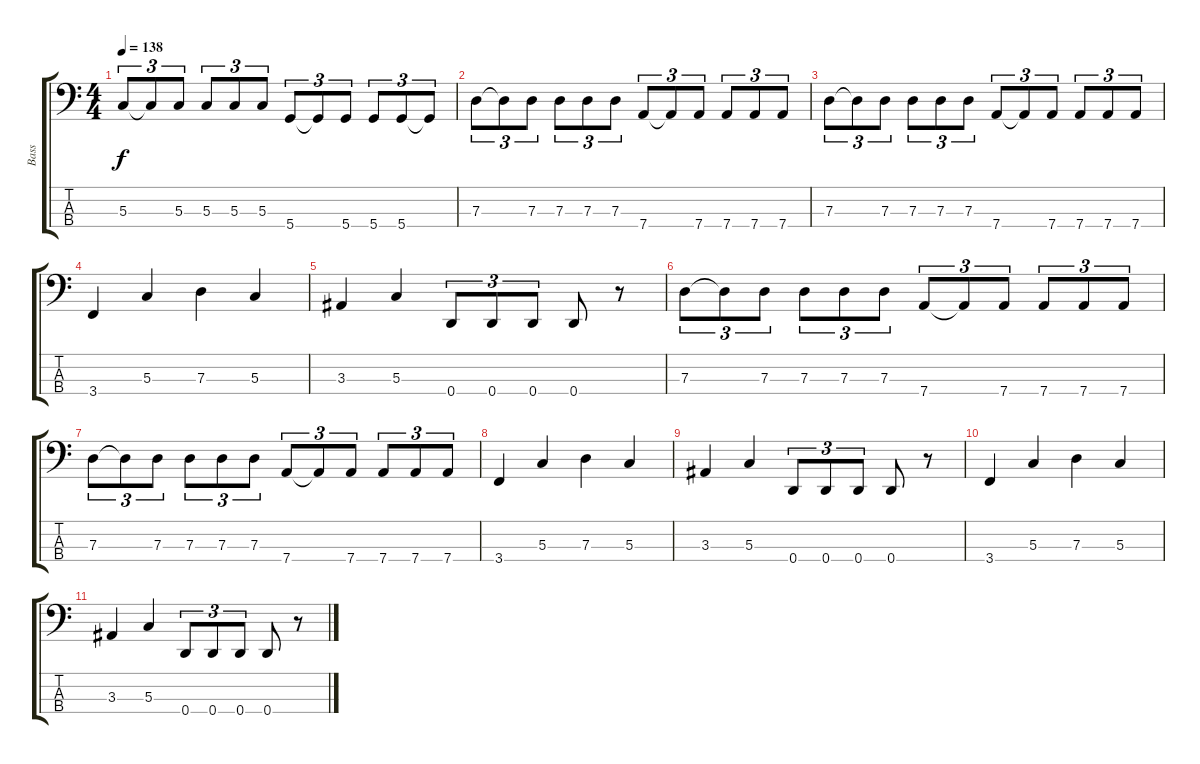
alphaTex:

\track ("Bass" "Bass") {instrument electricbassfinger}
\staff {score tabs}
\tuning (F2 C2 G1 D1) {hide}
\ts (4 4)
\tempo 138
\clef f4
\ks c
5.3.8{tu (3 2) dy f} 5.3{t}.8{tu (3 2)} 5.3.8{tu (3 2)} 5.3.8{tu (3 2)} 5.3.8{tu (3 2)} 5.3.8{tu (3 2)} 5.4.8{tu (3 2)} 5.4{t}.8{tu (3 2)} 5.4.8{tu (3 2)} 5.4.8{tu (3 2)} 5.4.8{tu (3 2)} 5.4{t}.8{tu (3 2)} |
7.3.8{tu (3 2)} 7.3{t}.8{tu (3 2)} 7.3.8{tu (3 2)} 7.3.8{tu (3 2)} 7.3.8{tu (3 2)} 7.3.8{tu (3 2)} 7.4.8{tu (3 2)} 7.4{t}.8{tu (3 2)} 7.4.8{tu (3 2)} 7.4.8{tu (3 2)} 7.4.8{tu (3 2)} 7.4.8{tu (3 2)} |
7.3.8{tu (3 2)} 7.3{t}.8{tu (3 2)} 7.3.8{tu (3 2)} 7.3.8{tu (3 2)} 7.3.8{tu (3 2)} 7.3.8{tu (3 2)} 7.4.8{tu (3 2)} 7.4{t}.8{tu (3 2)} 7.4.8{tu (3 2)} 7.4.8{tu (3 2)} 7.4.8{tu (3 2)} 7.4.8{tu (3 2)} |
3.4.4 5.3.4 7.3.4 5.3.4 |
3.3.4 5.3.4 0.4.8{tu (3 2)} 0.4.8{tu (3 2)} 0.4.8{tu (3 2)} 0.4.8 r.8 |
7.3.8{tu (3 2)} 7.3{t}.8{tu (3 2)} 7.3.8{tu (3 2)} 7.3.8{tu (3 2)} 7.3.8{tu (3 2)} 7.3.8{tu (3 2)} 7.4.8{tu (3 2)} 7.4{t}.8{tu (3 2)} 7.4.8{tu (3 2)} 7.4.8{tu (3 2)} 7.4.8{tu (3 2)} 7.4.8{tu (3 2)} |
7.3.8{tu (3 2)} 7.3{t}.8{tu (3 2)} 7.3.8{tu (3 2)} 7.3.8{tu (3 2)} 7.3.8{tu (3 2)} 7.3.8{tu (3 2)} 7.4.8{tu (3 2)} 7.4{t}.8{tu (3 2)} 7.4.8{tu (3 2)} 7.4.8{tu (3 2)} 7.4.8{tu (3 2)} 7.4.8{tu (3 2)} |
3.4.4 5.3.4 7.3.4 5.3.4 |
3.3.4 5.3.4 0.4.8{tu (3 2)} 0.4.8{tu (3 2)} 0.4.8{tu (3 2)} 0.4.8 r.8 |
3.4.4 5.3.4 7.3.4 5.3.4 |
3.3.4 5.3.4 0.4.8{tu (3 2)} 0.4.8{tu (3 2)} 0.4.8{tu (3 2)} 0.4.8 r.8
